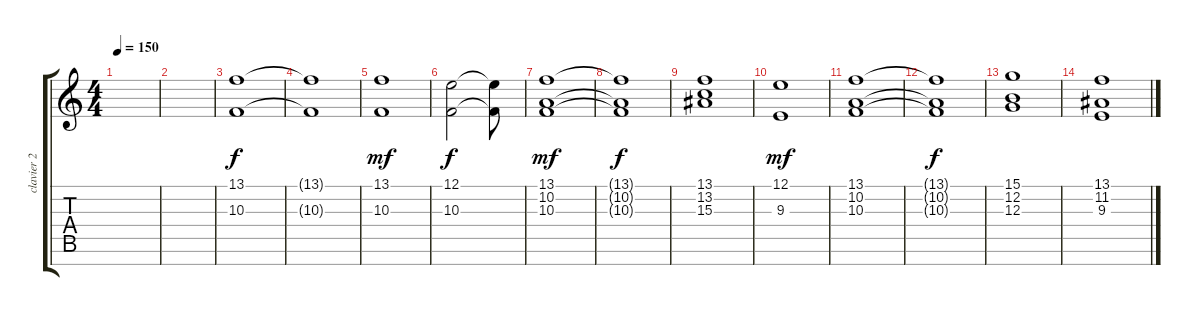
\track ("clavier 2" "clavier 2") {instrument stringensemble1}
\staff {score tabs}
\tuning (E4 B3 G3 D3 A2 E2 B1) {hide}
\ts (4 4)
\tempo 150
\clef g2
\ks c
|
|
(13.1 10.3).1{instrument stringensemble1} |
(13.1{t} 10.3{t}).1 |
(13.1 10.3).1{dy mf} |
(12.1 10.3).2{dy f} (12.1{t} 10.3{t}).8 |
(13.1 10.2 10.3).1{dy mf} |
(13.1{t} 10.2{t} 10.3{t}).1{dy f} |
(13.1 13.2 15.3).1 |
(12.1 9.3).1{dy mf} |
(13.1 10.2 10.3).1 |
(13.1{t} 10.2{t} 10.3{t}).1{dy f} |
(15.1 12.2 12.3).1 |
(13.1 11.2 9.3).1
